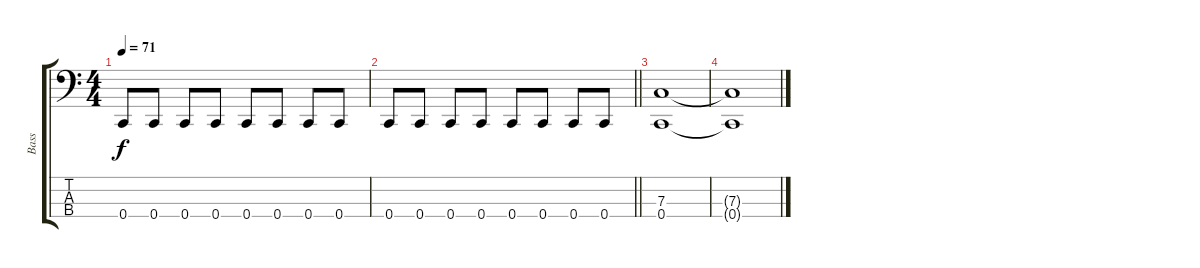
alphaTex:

\track ("Bass" "Bass") {instrument electricbasspick}
\staff {score tabs}
\tuning (Eb2 Bb1 F1 C1) {hide}
\ts (4 4)
\tempo 71
\clef f4
\ks c
0.4.8{dy f} 0.4.8 0.4.8 0.4.8 0.4.8 0.4.8 0.4.8 0.4.8 |
\barLineRight lightlight
0.4.8 0.4.8 0.4.8 0.4.8 0.4.8 0.4.8 0.4.8 0.4.8 |
(7.3 0.4).1 |
(7.3{t} 0.4{t}).1
